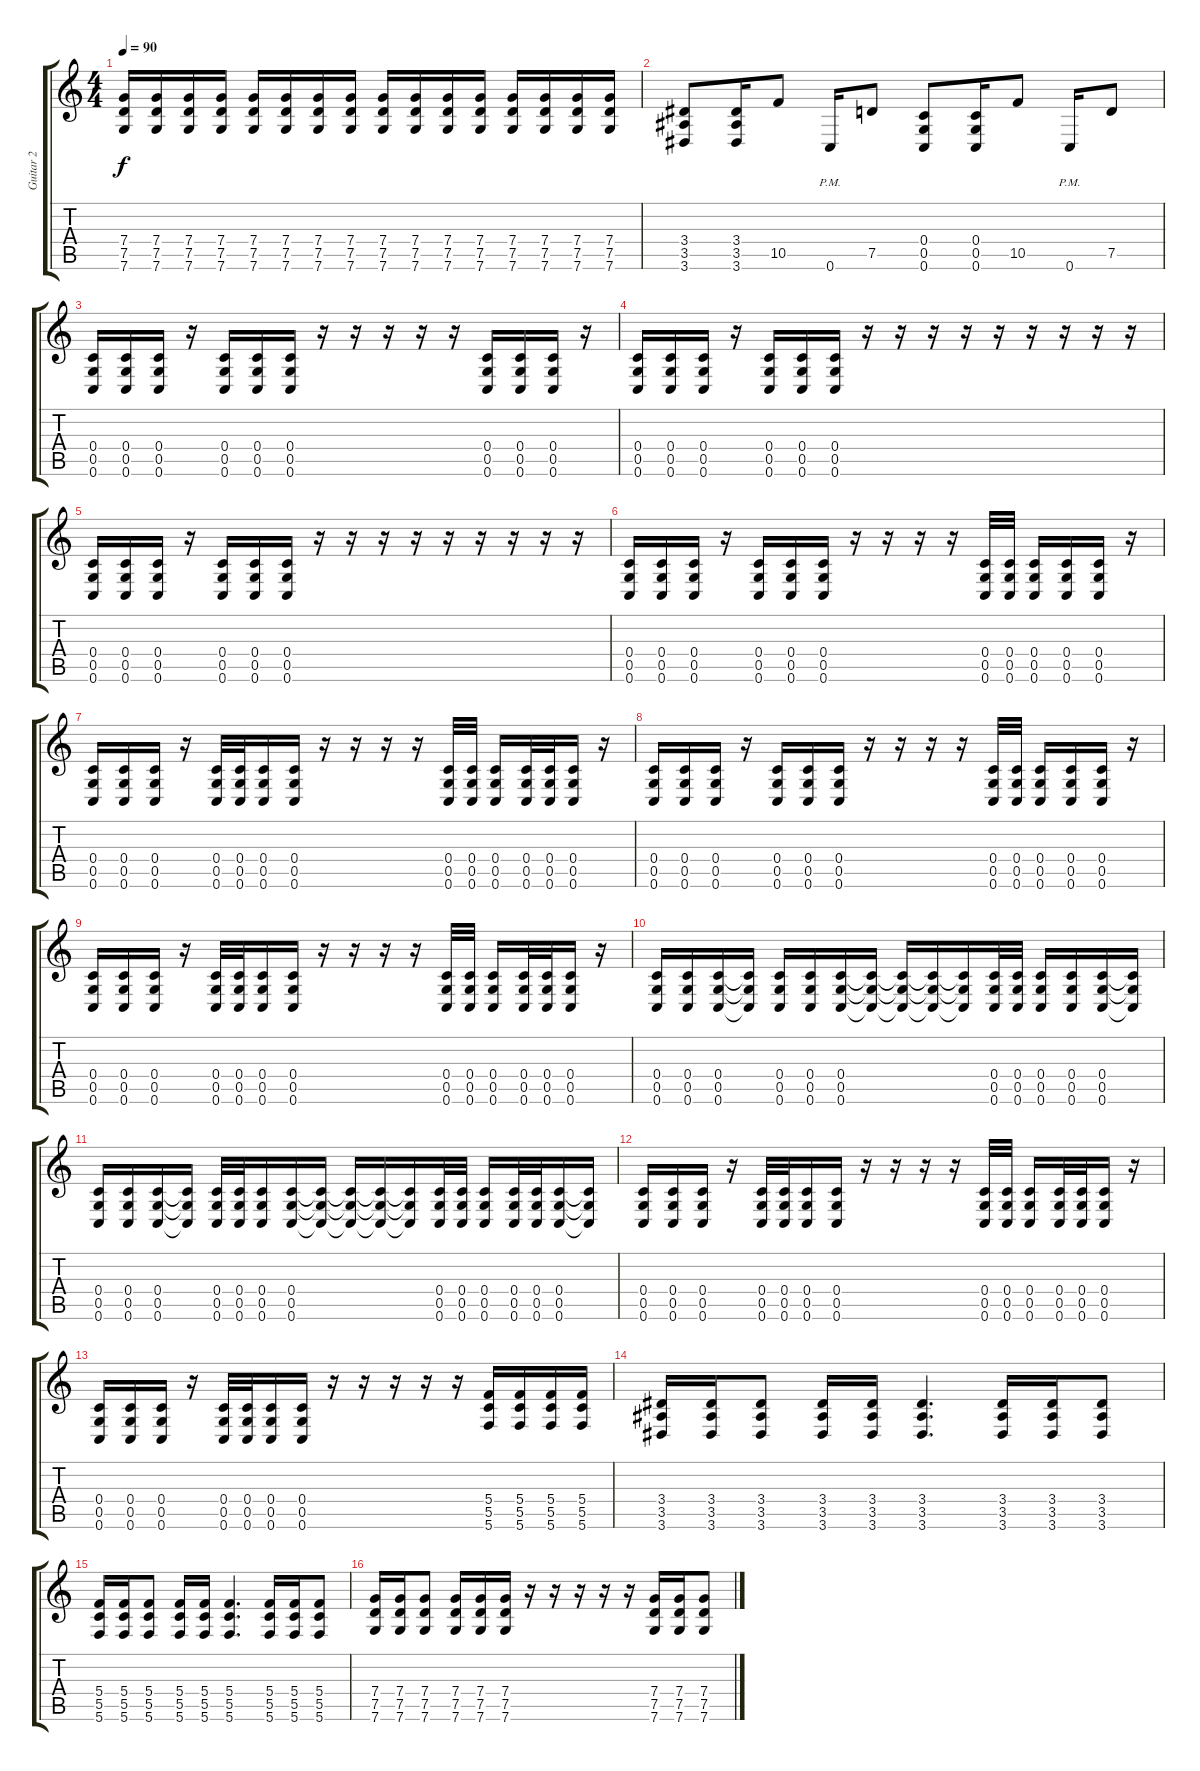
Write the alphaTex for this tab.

\track ("Guitar 2" "Guitar 2") {instrument distortionguitar}
\staff {score tabs}
\tuning (D4 A3 F3 C3 G2 C2) {hide}
\ts (4 4)
\tempo 90
\clef g2
\ks c
(7.4 7.5 7.6).16{dy f} (7.4 7.5 7.6).16 (7.4 7.5 7.6).16 (7.4 7.5 7.6).16 (7.4 7.5 7.6).16 (7.4 7.5 7.6).16 (7.4 7.5 7.6).16 (7.4 7.5 7.6).16 (7.4 7.5 7.6).16 (7.4 7.5 7.6).16 (7.4 7.5 7.6).16 (7.4 7.5 7.6).16 (7.4 7.5 7.6).16 (7.4 7.5 7.6).16 (7.4 7.5 7.6).16 (7.4 7.5 7.6).16 |
(3.4 3.5 3.6).8 (3.4 3.5 3.6).16 10.5.8 0.6{pm}.16 7.5.8 (0.4 0.5 0.6).8 (0.4 0.5 0.6).16 10.5.8 0.6{pm}.16 7.5.8 |
(0.4 0.5 0.6).16 (0.4 0.5 0.6).16 (0.4 0.5 0.6).16 r.16 (0.4 0.5 0.6).16 (0.4 0.5 0.6).16 (0.4 0.5 0.6).16 r.16 r.16 r.16 r.16 r.16 (0.4 0.5 0.6).16 (0.4 0.5 0.6).16 (0.4 0.5 0.6).16 r.16 |
(0.4 0.5 0.6).16 (0.4 0.5 0.6).16 (0.4 0.5 0.6).16 r.16 (0.4 0.5 0.6).16 (0.4 0.5 0.6).16 (0.4 0.5 0.6).16 r.16 r.16 r.16 r.16 r.16 r.16 r.16 r.16 r.16 |
(0.4 0.5 0.6).16 (0.4 0.5 0.6).16 (0.4 0.5 0.6).16 r.16 (0.4 0.5 0.6).16 (0.4 0.5 0.6).16 (0.4 0.5 0.6).16 r.16 r.16 r.16 r.16 r.16 r.16 r.16 r.16 r.16 |
(0.4 0.5 0.6).16 (0.4 0.5 0.6).16 (0.4 0.5 0.6).16 r.16 (0.4 0.5 0.6).16 (0.4 0.5 0.6).16 (0.4 0.5 0.6).16 r.16 r.16 r.16 r.16 (0.4 0.5 0.6).32 (0.4 0.5 0.6).32 (0.4 0.5 0.6).16 (0.4 0.5 0.6).16 (0.4 0.5 0.6).16 r.16 |
(0.4 0.5 0.6).16 (0.4 0.5 0.6).16 (0.4 0.5 0.6).16 r.16 (0.4 0.5 0.6).32 (0.4 0.5 0.6).32 (0.4 0.5 0.6).16 (0.4 0.5 0.6).16 r.16 r.16 r.16 r.16 (0.4 0.5 0.6).32 (0.4 0.5 0.6).32 (0.4 0.5 0.6).16 (0.4 0.5 0.6).32 (0.4 0.5 0.6).32 (0.4 0.5 0.6).16 r.16 |
(0.4 0.5 0.6).16 (0.4 0.5 0.6).16 (0.4 0.5 0.6).16 r.16 (0.4 0.5 0.6).16 (0.4 0.5 0.6).16 (0.4 0.5 0.6).16 r.16 r.16 r.16 r.16 (0.4 0.5 0.6).32 (0.4 0.5 0.6).32 (0.4 0.5 0.6).16 (0.4 0.5 0.6).16 (0.4 0.5 0.6).16 r.16 |
(0.4 0.5 0.6).16 (0.4 0.5 0.6).16 (0.4 0.5 0.6).16 r.16 (0.4 0.5 0.6).32 (0.4 0.5 0.6).32 (0.4 0.5 0.6).16 (0.4 0.5 0.6).16 r.16 r.16 r.16 r.16 (0.4 0.5 0.6).32 (0.4 0.5 0.6).32 (0.4 0.5 0.6).16 (0.4 0.5 0.6).32 (0.4 0.5 0.6).32 (0.4 0.5 0.6).16 r.16 |
(0.4 0.5 0.6).16 (0.4 0.5 0.6).16 (0.4 0.5 0.6).16 (0.4{t} 0.5{t} 0.6{t}).16 (0.4 0.5 0.6).16 (0.4 0.5 0.6).16 (0.4 0.5 0.6).16 (0.4{t} 0.5{t} 0.6{t}).16 (0.4{t} 0.5{t} 0.6{t}).16 (0.4{t} 0.5{t} 0.6{t}).16 (0.4{t} 0.5{t} 0.6{t}).16 (0.4 0.5 0.6).32 (0.4 0.5 0.6).32 (0.4 0.5 0.6).16 (0.4 0.5 0.6).16 (0.4 0.5 0.6).16 (0.4{t} 0.5{t} 0.6{t}).16 |
(0.4 0.5 0.6).16 (0.4 0.5 0.6).16 (0.4 0.5 0.6).16 (0.4{t} 0.5{t} 0.6{t}).16 (0.4 0.5 0.6).32 (0.4 0.5 0.6).32 (0.4 0.5 0.6).16 (0.4 0.5 0.6).16 (0.4{t} 0.5{t} 0.6{t}).16 (0.4{t} 0.5{t} 0.6{t}).16 (0.4{t} 0.5{t} 0.6{t}).16 (0.4{t} 0.5{t} 0.6{t}).16 (0.4 0.5 0.6).32 (0.4 0.5 0.6).32 (0.4 0.5 0.6).16 (0.4 0.5 0.6).32 (0.4 0.5 0.6).32 (0.4 0.5 0.6).16 (0.4{t} 0.5{t} 0.6{t}).16 |
(0.4 0.5 0.6).16 (0.4 0.5 0.6).16 (0.4 0.5 0.6).16 r.16 (0.4 0.5 0.6).32 (0.4 0.5 0.6).32 (0.4 0.5 0.6).16 (0.4 0.5 0.6).16 r.16 r.16 r.16 r.16 (0.4 0.5 0.6).32 (0.4 0.5 0.6).32 (0.4 0.5 0.6).16 (0.4 0.5 0.6).32 (0.4 0.5 0.6).32 (0.4 0.5 0.6).16 r.16 |
(0.4 0.5 0.6).16 (0.4 0.5 0.6).16 (0.4 0.5 0.6).16 r.16 (0.4 0.5 0.6).32 (0.4 0.5 0.6).32 (0.4 0.5 0.6).16 (0.4 0.5 0.6).16 r.16 r.16 r.16 r.16 r.16 (5.4 5.5 5.6).16 (5.4 5.5 5.6).16 (5.4 5.5 5.6).16 (5.4 5.5 5.6).16 |
(3.4 3.5 3.6).16 (3.4 3.5 3.6).16 (3.4 3.5 3.6).8 (3.4 3.5 3.6).16 (3.4 3.5 3.6).16 (3.4 3.5 3.6).4{d} (3.4 3.5 3.6).16 (3.4 3.5 3.6).16 (3.4 3.5 3.6).8 |
(5.4 5.5 5.6).16 (5.4 5.5 5.6).16 (5.4 5.5 5.6).8 (5.4 5.5 5.6).16 (5.4 5.5 5.6).16 (5.4 5.5 5.6).4{d} (5.4 5.5 5.6).16 (5.4 5.5 5.6).16 (5.4 5.5 5.6).8 |
(7.4 7.5 7.6).16 (7.4 7.5 7.6).16 (7.4 7.5 7.6).8 (7.4 7.5 7.6).16 (7.4 7.5 7.6).16 (7.4 7.5 7.6).16 r.16 r.16 r.16 r.16 r.16 (7.4 7.5 7.6).16 (7.4 7.5 7.6).16 (7.4 7.5 7.6).8
